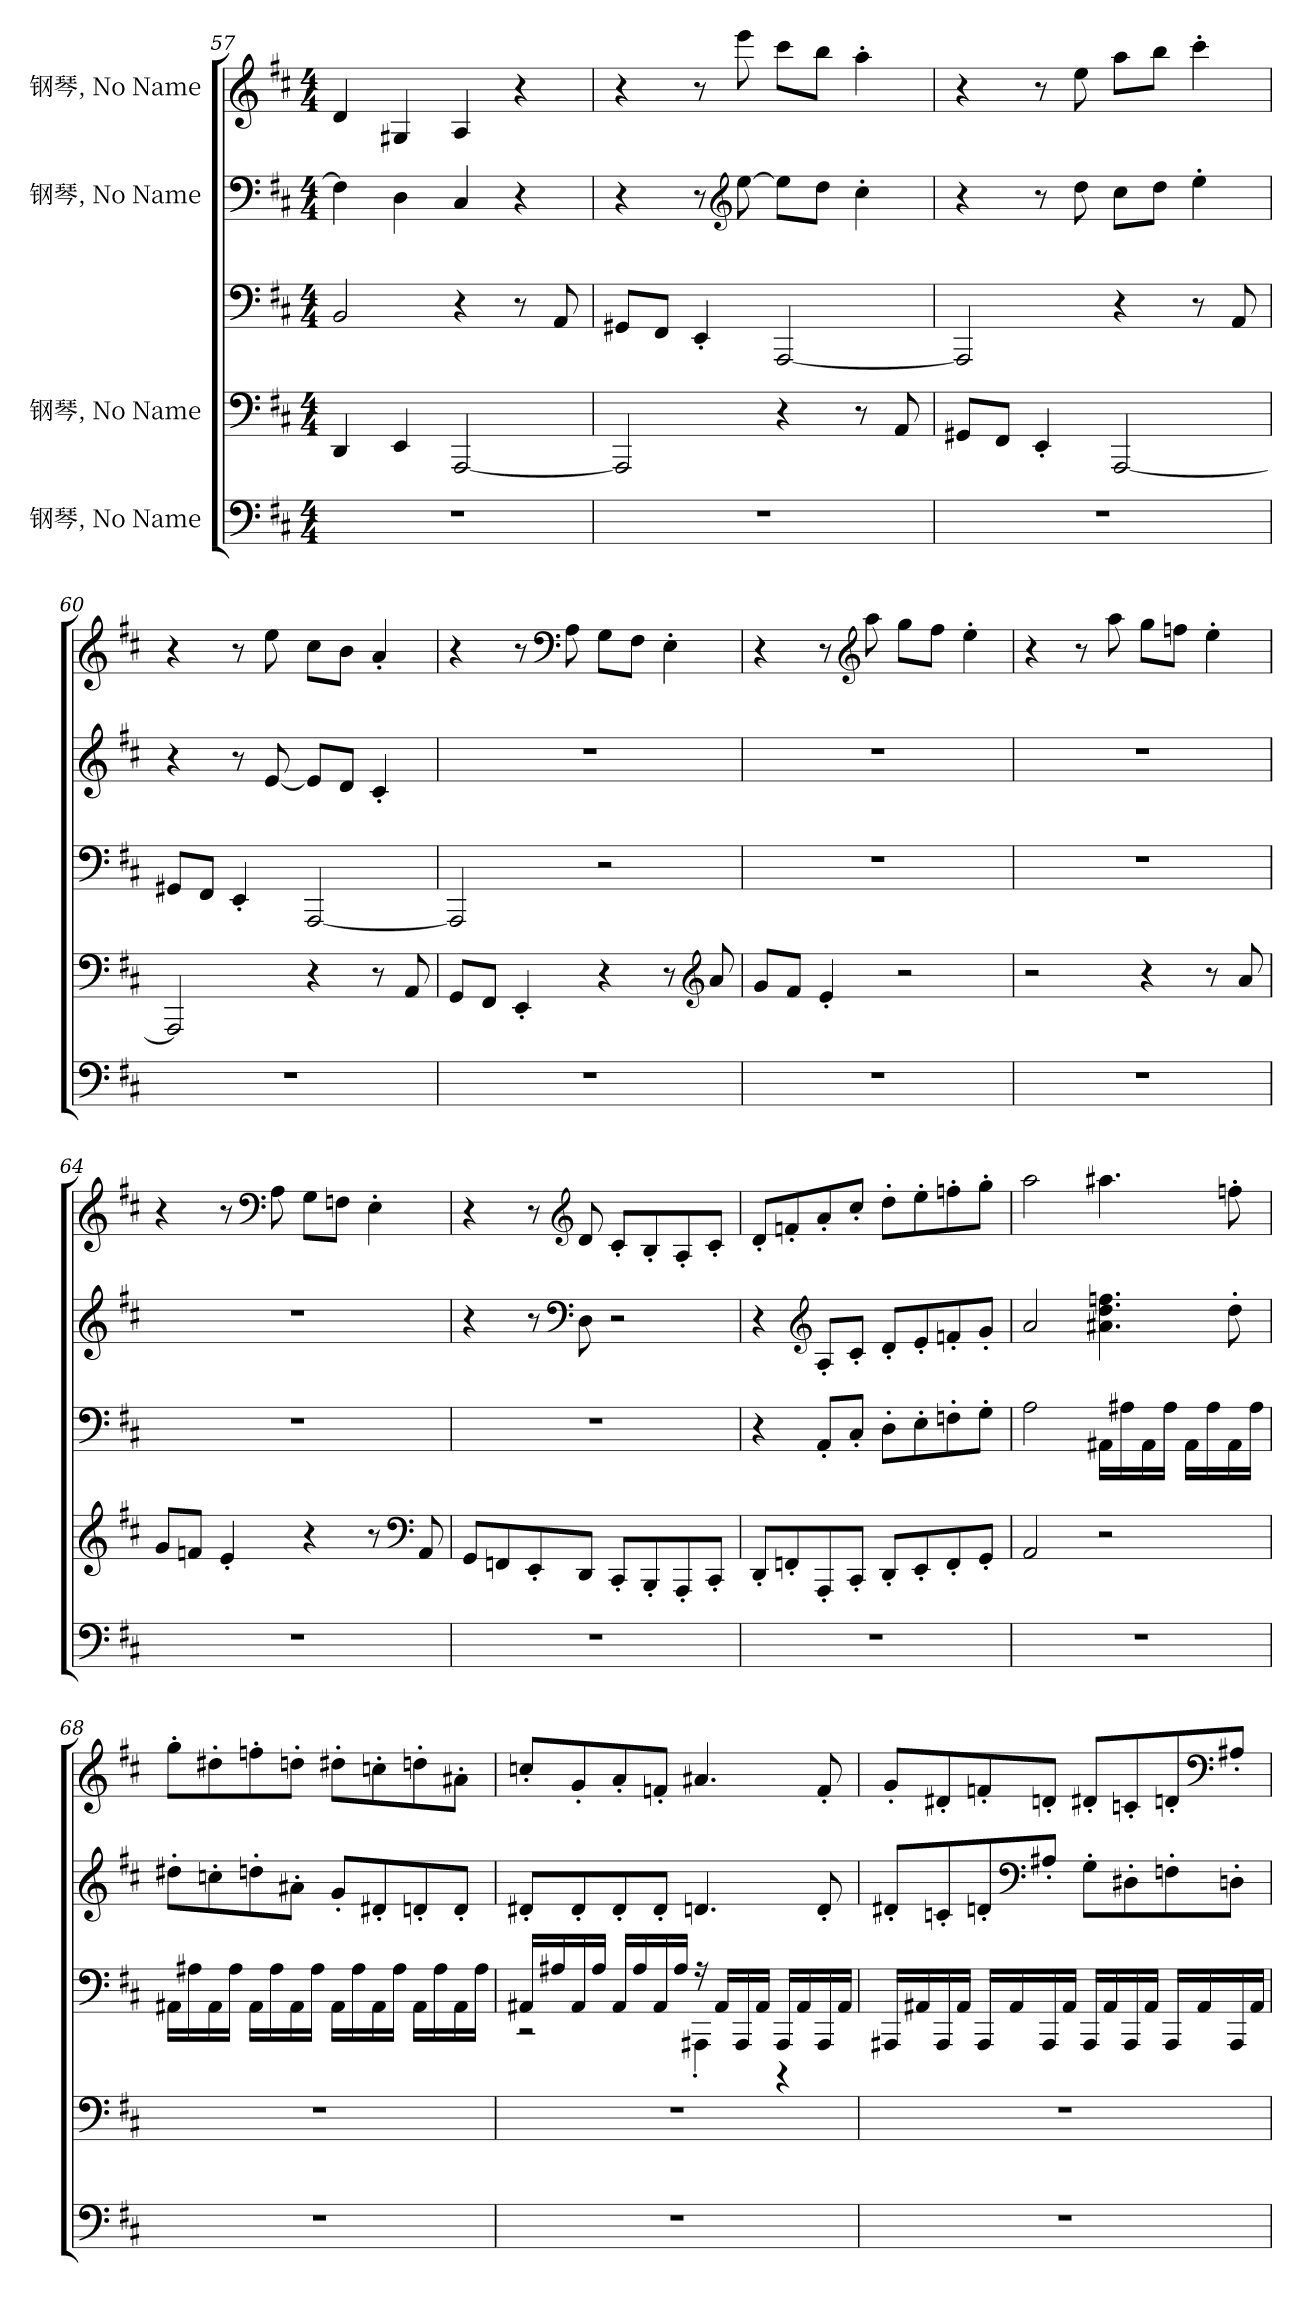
**kern	**kern	**kern	**kern	**kern
*part4	*part3	*part3	*part2	*part1
*staff5	*staff4	*staff3	*staff2	*staff1
*I"钢琴, No Name	*I"钢琴, No Name	*	*I"钢琴, No Name	*I"钢琴, No Name
*clefF4	*clefF4	*clefF4	*clefF4	*clefG2
*k[f#c#]	*k[f#c#]	*k[f#c#]	*k[f#c#]	*k[f#c#]
*M4/4	*M4/4	*M4/4	*M4/4	*M4/4
=57	=57	=57	=57	=57
1r	4DD/	2BB/	4F#\]	4d/
.	4EE/	.	4D\	4G#X/
*	*	*	*	*MM140
.	[2AAA/	4r	4C#/	4A/
.	.	8r	4r	4r
.	.	8AA/	.	.
=58	=58	=58	=58	=58
1r	2AAA/]	8GG#X/L	4r	4r
.	.	8FF#/J	.	.
.	.	4EE'/	8r	8r
*	*	*	*clefG2	*
.	.	.	[8ee\	8eee\
.	4r	[2AAA/	8ee\L]	8ccc#\L
.	.	.	8dd\J	8bb\J
.	8r	.	4cc#'\	4aa'\
.	8AA/	.	.	.
!!LO:LB:g=z
=59	=59	=59	=59	=59
1r	8GG#X/L	2AAA/]	4r	4r
.	8FF#/J	.	.	.
.	4EE'/	.	8r	8r
.	.	.	8dd\	8ee\
.	[2AAA/	4r	8cc#\L	8aa\L
.	.	.	8dd\J	8bb\J
.	.	8r	4ee'\	4ccc#'\
.	.	8AA/	.	.
=60	=60	=60	=60	=60
1r	2AAA/]	8GG#X/L	4r	4r
.	.	8FF#/J	.	.
.	.	4EE'/	8r	8r
.	.	.	[8e/	8ee\
.	4r	[2AAA/	8e/L]	8cc#\L
.	.	.	8d/J	8b\J
.	8r	.	4c#'/	4a'/
.	8AA/	.	.	.
=61	=61	=61	=61	=61
1r	8GG/L	2AAA/]	1r	4r
.	8FF#/J	.	.	.
.	4EE'/	.	.	8r
*	*	*	*	*clefF4
.	.	.	.	8A\
.	4r	2r	.	8G\L
.	.	.	.	8F#\J
.	8r	.	.	4E'\
*	*clefG2	*	*	*
.	8a/	.	.	.
=62	=62	=62	=62	=62
1r	8g/L	1r	1r	4r
.	8f#/J	.	.	.
.	4e'/	.	.	8r
*	*	*	*	*clefG2
.	.	.	.	8aa\
.	2r	.	.	8gg\L
.	.	.	.	8ff#\J
.	.	.	.	4ee'\
!!LO:PB:g=z
=63	=63	=63	=63	=63
1r	2r	1r	1r	4r
.	.	.	.	8r
.	.	.	.	8aa\
.	4r	.	.	8gg\L
.	.	.	.	8ffn\J
.	8r	.	.	4ee'\
.	8a/	.	.	.
=64	=64	=64	=64	=64
1r	8g/L	1r	1r	4r
.	8fn/J	.	.	.
.	4e'/	.	.	8r
*	*	*	*	*clefF4
.	.	.	.	8A\
.	4r	.	.	8G\L
.	.	.	.	8Fn\J
.	8r	.	.	4E'\
*	*clefF4	*	*	*
.	8AA/	.	.	.
=65	=65	=65	=65	=65
1r	8GG/L	1r	4r	4r
.	8FFn/	.	.	.
*	*	*	*	*MM22
.	8EE'/	.	8r	8r
*	*	*	*clefF4	*clefG2
*	*	*	*	*MM161
.	8DD/J	.	8D\	8d/
*	*	*	*	*MM162
.	8CC#'/L	.	2r	8c#'/L
.	8BBB'/	.	.	8B'/
.	8AAA'/	.	.	8A'/
.	8CC#'/J	.	.	8c#'/J
!!LO:LB:g=z
=66	=66	=66	=66	=66
1r	8DD'/L	4r	4r	8d'/L
.	8FFn'/	.	.	8fn'/
*	*	*	*clefG2	*
.	8AAA'/	8AA'/L	8A'/L	8a'/
.	8CC#'/J	8C#'/J	8c#'/J	8cc#'/J
.	8DD'/L	8D'\L	8d'/L	8dd'\L
.	8EE'/	8E'\	8e'/	8ee'\
.	8FF'/	8Fn'\	8fn'/	8ffn'\
.	8GG'/J	8G'\J	8g'/J	8gg'\J
=67	=67	=67	=67	=67
*	*	*	*	*MM53
1r	2AA/	2A\	2a/	2aa\
*	*	*	*	*MM120
.	2r	16AA#X\LL	4.a#X\ 4.dd\ 4.ffn\	4.aa#X\
.	.	16A#X\	.	.
.	.	16AA#\	.	.
.	.	16A#\JJ	.	.
.	.	16AA#\LL	.	.
.	.	16A#\	.	.
.	.	16AA#\	8dd'\	8ffn'\
.	.	16A#\JJ	.	.
=68	=68	=68	=68	=68
1r	1r	16AA#X\LL	8dd#X'\L	8gg'\L
.	.	16A#X\	.	.
.	.	16AA#\	8ccn'\	8dd#X'\
.	.	16A#\JJ	.	.
.	.	16AA#\LL	8ddn'\	8ffn'\
.	.	16A#\	.	.
.	.	16AA#\	8a#X'\J	8ddn'\J
.	.	16A#\JJ	.	.
.	.	16AA#\LL	8g'/L	8dd#X'\L
.	.	16A#\	.	.
.	.	16AA#\	8d#X'/	8ccn'\
.	.	16A#\JJ	.	.
.	.	16AA#\LL	8dn'/	8ddn'\
.	.	16A#\	.	.
.	.	16AA#\	8d'/J	8a#X'\J
.	.	16A#\JJ	.	.
!!LO:PB:g=z
=69	=69	=69	=69	=69
*	*	*^	*	*
1r	1r	16AA#X/LL	2r	8d#X'/L	8ccn'/L
.	.	16A#X/	.	.	.
.	.	16AA#/	.	8d#'/	8g'/
.	.	16A#/JJ	.	.	.
.	.	16AA#/LL	.	8d#'/	8a'/
.	.	16A#/	.	.	.
*	*	*	*	*	*MM159
.	.	16AA#/	.	8d#'/J	8fn'/J
.	.	16A#/JJ	.	.	.
*	*	*	*	*	*MM120
.	.	16r	4AAA#X'\	4.dn/	4.a#X/
.	.	16AA#/LL	.	.	.
.	.	16AAA#/	.	.	.
.	.	16AA#/JJ	.	.	.
.	.	16AAA#/LL	4r	.	.
.	.	16AA#/	.	.	.
.	.	16AAA#/	.	8d'/	8f'/
.	.	16AA#/JJ	.	.	.
*	*	*v	*v	*	*
=70	=70	=70	=70	=70
1r	1r	16AAA#X/LL	8d#X'/L	8g'/L
.	.	16AA#X/	.	.
.	.	16AAA#/	8cn'/	8d#X'/
.	.	16AA#/JJ	.	.
.	.	16AAA#/LL	8dn'/	8fn'/
.	.	16AA#/	.	.
*	*	*	*clefF4	*
.	.	16AAA#/	8A#X'/J	8dn'/J
.	.	16AA#/JJ	.	.
.	.	16AAA#/LL	8G'\L	8d#X'/L
.	.	16AA#/	.	.
.	.	16AAA#/	8D#X'\	8cn'/
.	.	16AA#/JJ	.	.
.	.	16AAA#/LL	8Fn'\	8dn'/
.	.	16AA#/	.	.
*	*	*	*	*clefF4
.	.	16AAA#/	8Dn'\J	8A#X'/J
.	.	16AA#/JJ	.	.
=	=	=	=	=
*-	*-	*-	*-	*-
